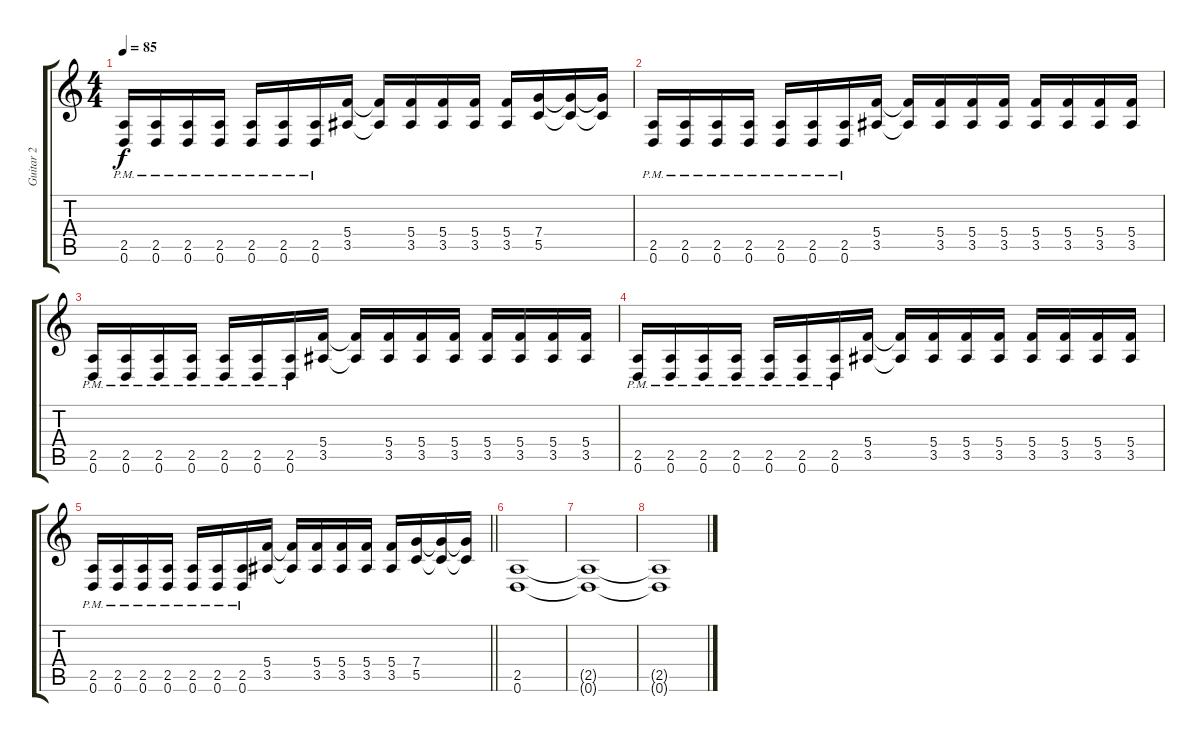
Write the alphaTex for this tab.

\track ("Guitar 2" "Guitar 2") {instrument distortionguitar}
\staff {score tabs}
\tuning (D4 A3 F3 C3 G2 D2) {hide}
\ts (4 4)
\tempo 85
\clef g2
\ks c
(2.5{pm} 0.6{pm}).16{dy f} (2.5{pm} 0.6{pm}).16 (2.5{pm} 0.6{pm}).16 (2.5{pm} 0.6{pm}).16 (2.5{pm} 0.6{pm}).16 (2.5{pm} 0.6{pm}).16 (2.5{pm} 0.6{pm}).16 (5.4 3.5).16 (5.4{t} 3.5{t}).16 (5.4 3.5).16 (5.4 3.5).16 (5.4 3.5).16 (5.4 3.5).16 (7.4 5.5).16 (7.4{t} 5.5{t}).16 (7.4{t} 5.5{t}).16 |
(2.5{pm} 0.6{pm}).16 (2.5{pm} 0.6{pm}).16 (2.5{pm} 0.6{pm}).16 (2.5{pm} 0.6{pm}).16 (2.5{pm} 0.6{pm}).16 (2.5{pm} 0.6{pm}).16 (2.5{pm} 0.6{pm}).16 (5.4 3.5).16 (5.4{t} 3.5{t}).16 (5.4 3.5).16 (5.4 3.5).16 (5.4 3.5).16 (5.4 3.5).16 (5.4 3.5).16 (5.4 3.5).16 (5.4 3.5).16 |
(2.5{pm} 0.6{pm}).16 (2.5{pm} 0.6{pm}).16 (2.5{pm} 0.6{pm}).16 (2.5{pm} 0.6{pm}).16 (2.5{pm} 0.6{pm}).16 (2.5{pm} 0.6{pm}).16 (2.5{pm} 0.6{pm}).16 (5.4 3.5).16 (5.4{t} 3.5{t}).16 (5.4 3.5).16 (5.4 3.5).16 (5.4 3.5).16 (5.4 3.5).16 (5.4 3.5).16 (5.4 3.5).16 (5.4 3.5).16 |
(2.5{pm} 0.6{pm}).16 (2.5{pm} 0.6{pm}).16 (2.5{pm} 0.6{pm}).16 (2.5{pm} 0.6{pm}).16 (2.5{pm} 0.6{pm}).16 (2.5{pm} 0.6{pm}).16 (2.5{pm} 0.6{pm}).16 (5.4 3.5).16 (5.4{t} 3.5{t}).16 (5.4 3.5).16 (5.4 3.5).16 (5.4 3.5).16 (5.4 3.5).16 (5.4 3.5).16 (5.4 3.5).16 (5.4 3.5).16 |
\barLineRight lightlight
(2.5{pm} 0.6{pm}).16 (2.5{pm} 0.6{pm}).16 (2.5{pm} 0.6{pm}).16 (2.5{pm} 0.6{pm}).16 (2.5{pm} 0.6{pm}).16 (2.5{pm} 0.6{pm}).16 (2.5{pm} 0.6{pm}).16 (5.4 3.5).16 (5.4{t} 3.5{t}).16 (5.4 3.5).16 (5.4 3.5).16 (5.4 3.5).16 (5.4 3.5).16 (7.4 5.5).16 (7.4{t} 5.5{t}).16 (7.4{t} 5.5{t}).16 |
(2.5 0.6).1 |
(2.5{t} 0.6{t}).1 |
(2.5{t} 0.6{t}).1
